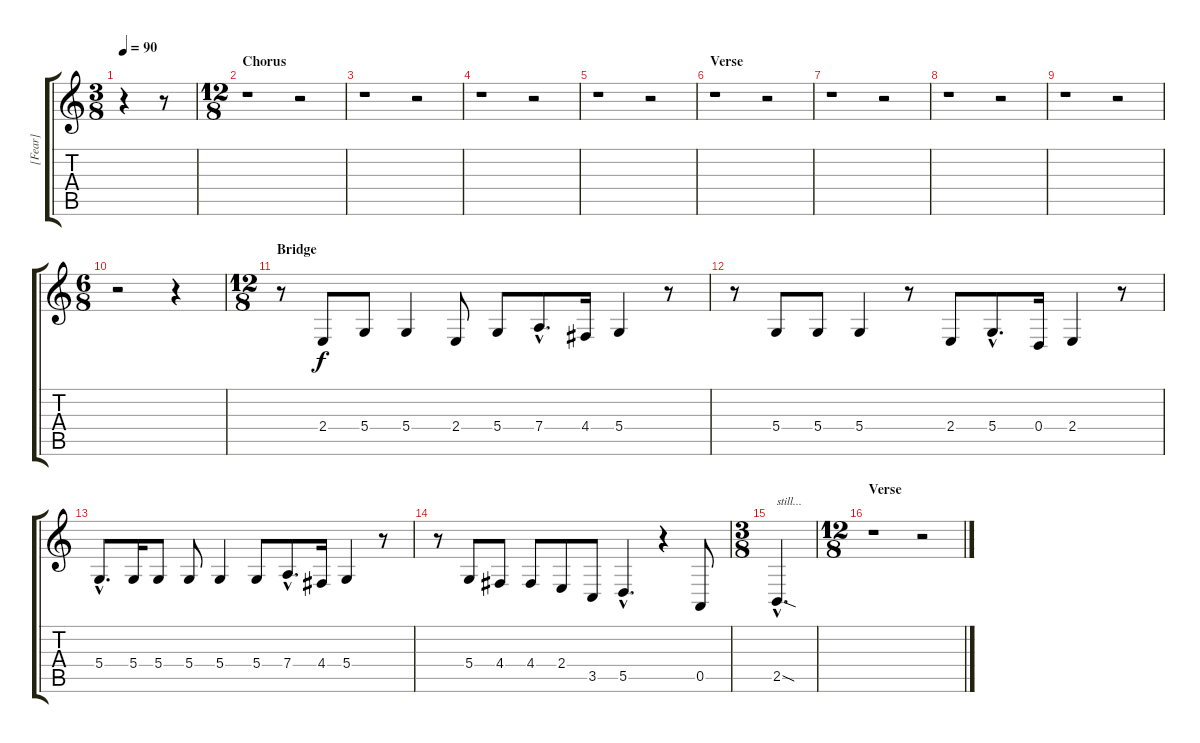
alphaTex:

\track ("[Fear]" "[Fear]") {instrument bassoon}
\staff {score tabs}
\tuning (E4 B3 G3 D3 A2 E2) {hide}
\ts (3 8)
\tempo 90
\clef g2
\ks c
r.4{dy f} r.8 |
\ts (12 8)
\section ("" "Chorus")
r.1 r.2 |
r.1 r.2 |
r.1 r.2 |
r.1 r.2 |
\section ("" "Verse")
r.1 r.2 |
r.1 r.2 |
r.1 r.2 |
r.1 r.2 |
\ts (6 8)
r.2 r.4 |
\ts (12 8)
\section ("" "Bridge")
r.8 2.4.8 5.4.8 5.4.4 2.4.8 5.4.8 7.4{hac}.8{d} 4.4.16 5.4.4 r.8 |
r.8 5.4.8 5.4.8 5.4.4 r.8 2.4.8 5.4{hac}.8{d} 0.4.16 2.4.4 r.8 |
5.4{hac}.8{d} 5.4.16 5.4.8 5.4.8 5.4.4 5.4.8 7.4{hac}.8{d} 4.4.16 5.4.4 r.8 |
r.8 5.4.8 4.4.8 4.4.8 2.4.8 3.5.8 5.5{hac}.4{d} r.4 0.5.8 |
\ts (3 8)
2.5{sod hac}.4{d txt "still..."} |
\ts (12 8)
\section ("" "Verse")
r.1 r.2
